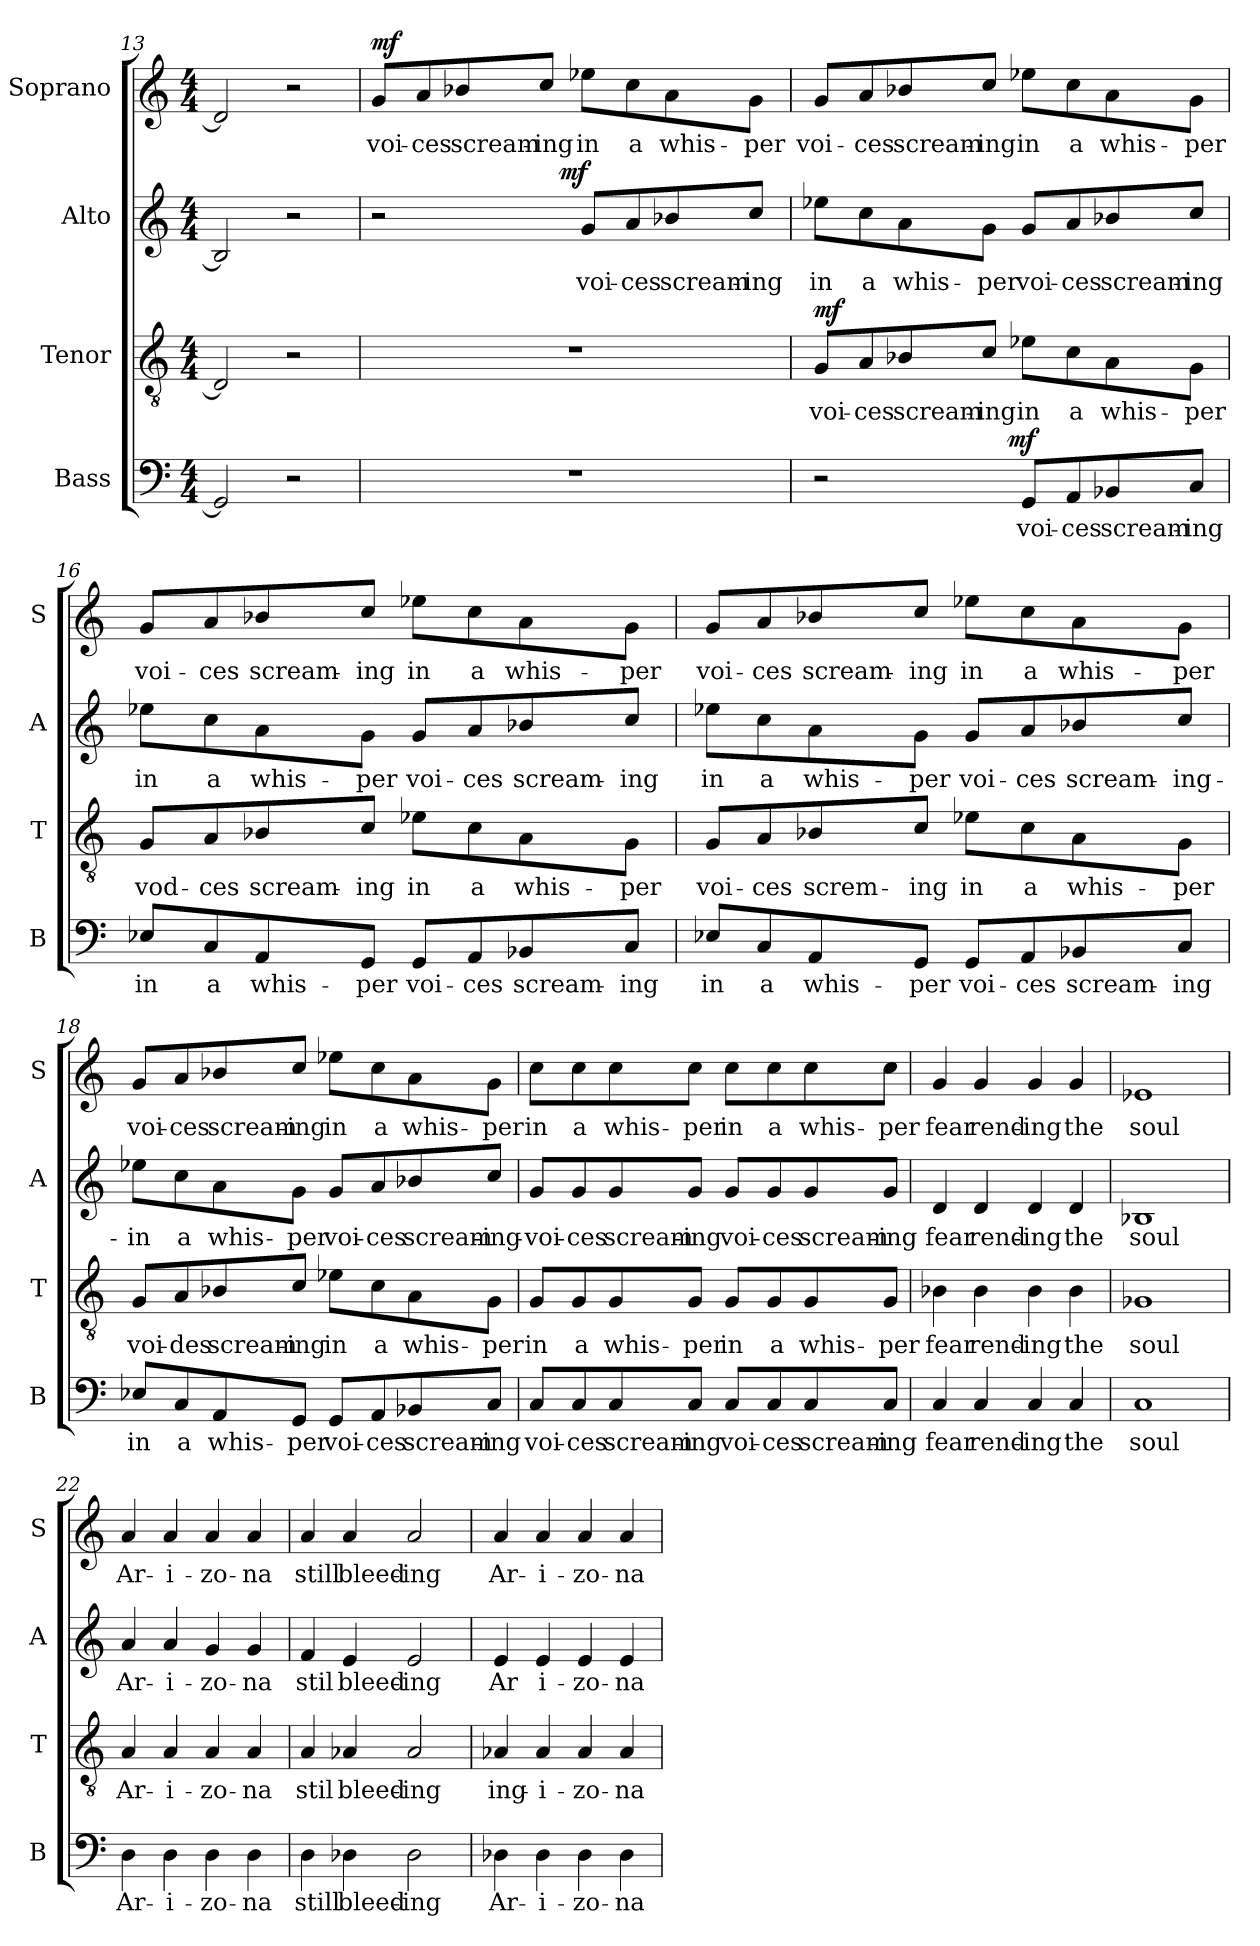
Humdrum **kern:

**kern	**text	**dynam	**kern	**text	**dynam	**kern	**text	**dynam	**kern	**text	**dynam
*part4	*part4	*part4	*part3	*part3	*part3	*part2	*part2	*part2	*part1	*part1	*part1
*staff4	*staff4	*staff4	*staff3	*staff3	*staff3	*staff2	*staff2	*staff2	*staff1	*staff1	*staff1
*I"Bass	*	*	*I"Tenor	*	*	*I"Alto	*	*	*I"Soprano	*	*
*I'B	*	*	*I'T	*	*	*I'A	*	*	*I'S	*	*
*clefF4	*	*	*clefGv2	*	*	*clefG2	*	*	*clefG2	*	*
*k[]	*	*	*k[]	*	*	*k[]	*	*	*k[]	*	*
*C:	*	*	*C:	*	*	*C:	*	*	*C:	*	*
*M4/4	*	*	*M4/4	*	*	*M4/4	*	*	*M4/4	*	*
=13	=13	=13	=13	=13	=13	=13	=13	=13	=13	=13	=13
2GG/]	.	.	2D/]	.	.	2B-/]	.	.	2d/]	.	.
2r	.	.	2r	.	.	2r	.	.	2r	.	.
!!LO:LB:g=z
=14	=14	=14	=14	=14	=14	=14	=14	=14	=14	=14	=14
!	!	!	!	!	!	!	!	!	!	!LO:LY:b	!LO:DY:a
*	*	*	*	*	*	*^	*	*	*	*	*
1r	.	.	1r	.	.	2r	4..ryy	.	.	8g/L	voi-	mf
!	!	!	!	!	!	!	!	!	!	!	!LO:LY:b	!
.	.	.	.	.	.	.	.	.	.	8a/	-ces	.
!	!	!	!	!	!	!	!	!	!	!	!LO:LY:b	!
.	.	.	.	.	.	.	.	.	.	8b-X/	scream-	.
!	!	!	!	!	!	!	!	!	!	!	!LO:LY:b	!
.	.	.	.	.	.	.	.	.	.	8cc/J	-ing	.
!	!	!	!	!	!	!	!	!	!LO:DY:a	!	!	!
.	.	.	.	.	.	.	2ryy	.	mf	.	.	.
!	!	!	!	!	!	!	!	!LO:LY:b	!	!	!LO:LY:b	!
.	.	.	.	.	.	8g/L	.	voi-	.	8ee-X\L	in	.
!	!	!	!	!	!	!	!	!LO:LY:b	!	!	!LO:LY:b	!
.	.	.	.	.	.	8a/	.	-ces	.	8cc\	a	.
!	!	!	!	!	!	!	!	!LO:LY:b	!	!	!LO:LY:b	!
.	.	.	.	.	.	8b-X/	.	scream-	.	8a\	whis-	.
!	!	!	!	!	!	!	!	!LO:LY:b	!	!	!LO:LY:b	!
.	.	.	.	.	.	8cc/J	.	-ing	.	8g\J	-per	.
.	.	.	.	.	.	.	16ryy	.	.	.	.	.
=15	=15	=15	=15	=15	=15	=15	=15	=15	=15	=15	=15	=15
!	!	!	!	!LO:LY:b	!LO:DY:a	!	!	!LO:LY:b	!	!	!LO:LY:b	!
*^	*	*	*	*	*	*v	*v	*	*	*	*	*
2r	4...ryy	.	.	8G/L	voi-	mf	8ee-X\L	in	.	8g/L	voi-	.
!	!	!	!	!	!LO:LY:b	!	!	!LO:LY:b	!	!	!LO:LY:b	!
.	.	.	.	8A/	-ces	.	8cc\	a	.	8a/	-ces	.
!	!	!	!	!	!LO:LY:b	!	!	!LO:LY:b	!	!	!LO:LY:b	!
.	.	.	.	8B-X/	scream-	.	8a\	whis-	.	8b-X/	scream-	.
!	!	!	!	!	!LO:LY:b	!	!	!LO:LY:b	!	!	!LO:LY:b	!
.	.	.	.	8c/J	-ing	.	8g\J	-per	.	8cc/J	-ing	.
!	!	!	!LO:DY:a	!	!	!	!	!	!	!	!	!
.	2ryy	.	mf	.	.	.	.	.	.	.	.	.
!	!	!LO:LY:b	!	!	!LO:LY:b	!	!	!LO:LY:b	!	!	!LO:LY:b	!
8GG/L	.	voi-	.	8e-X\L	in	.	8g/L	voi-	.	8ee-X\L	in	.
!	!	!LO:LY:b	!	!	!LO:LY:b	!	!	!LO:LY:b	!	!	!LO:LY:b	!
8AA/	.	-ces	.	8c\	a	.	8a/	-ces	.	8cc\	a	.
!	!	!LO:LY:b	!	!	!LO:LY:b	!	!	!LO:LY:b	!	!	!LO:LY:b	!
8BB-X/	.	scream-	.	8A\	whis-	.	8b-X/	scream-	.	8a\	whis-	.
!	!	!LO:LY:b	!	!	!LO:LY:b	!	!	!LO:LY:b	!	!	!LO:LY:b	!
8C/J	.	-ing	.	8G\J	-per	.	8cc/J	-ing	.	8g\J	-per	.
.	32ryy	.	.	.	.	.	.	.	.	.	.	.
!!LO:LB:g=z
=16	=16	=16	=16	=16	=16	=16	=16	=16	=16	=16	=16	=16
!	!	!LO:LY:b	!	!	!LO:LY:b	!	!	!LO:LY:b	!	!	!LO:LY:b	!
*v	*v	*	*	*	*	*	*	*	*	*	*	*
8E-X/L	in	.	8G/L	vod-	.	8ee-X\L	in	.	8g/L	voi-	.
!	!LO:LY:b	!	!	!LO:LY:b	!	!	!LO:LY:b	!	!	!LO:LY:b	!
8C/	a	.	8A/	-ces	.	8cc\	a	.	8a/	-ces	.
!	!LO:LY:b	!	!	!LO:LY:b	!	!	!LO:LY:b	!	!	!LO:LY:b	!
8AA/	whis-	.	8B-X/	scream-	.	8a\	whis-	.	8b-X/	scream-	.
!	!LO:LY:b	!	!	!LO:LY:b	!	!	!LO:LY:b	!	!	!LO:LY:b	!
8GG/J	-per	.	8c/J	-ing	.	8g\J	-per	.	8cc/J	-ing	.
!	!LO:LY:b	!	!	!LO:LY:b	!	!	!LO:LY:b	!	!	!LO:LY:b	!
8GG/L	voi-	.	8e-X\L	in	.	8g/L	voi-	.	8ee-X\L	in	.
!	!LO:LY:b	!	!	!LO:LY:b	!	!	!LO:LY:b	!	!	!LO:LY:b	!
8AA/	-ces	.	8c\	a	.	8a/	-ces	.	8cc\	a	.
!	!LO:LY:b	!	!	!LO:LY:b	!	!	!LO:LY:b	!	!	!LO:LY:b	!
8BB-X/	scream-	.	8A\	whis-	.	8b-X/	scream-	.	8a\	whis-	.
!	!LO:LY:b	!	!	!LO:LY:b	!	!	!LO:LY:b	!	!	!LO:LY:b	!
8C/J	-ing	.	8G\J	-per	.	8cc/J	-ing	.	8g\J	-per	.
=17	=17	=17	=17	=17	=17	=17	=17	=17	=17	=17	=17
!	!LO:LY:b	!	!	!LO:LY:b	!	!	!LO:LY:b	!	!	!LO:LY:b	!
8E-X/L	in	.	8G/L	voi-	.	8ee-X\L	in	.	8g/L	voi-	.
!	!LO:LY:b	!	!	!LO:LY:b	!	!	!LO:LY:b	!	!	!LO:LY:b	!
8C/	a	.	8A/	-ces	.	8cc\	a	.	8a/	-ces	.
!	!LO:LY:b	!	!	!LO:LY:b	!	!	!LO:LY:b	!	!	!LO:LY:b	!
8AA/	whis-	.	8B-X/	screm-	.	8a\	whis-	.	8b-X/	scream-	.
!	!LO:LY:b	!	!	!LO:LY:b	!	!	!LO:LY:b	!	!	!LO:LY:b	!
8GG/J	-per	.	8c/J	-ing	.	8g\J	-per	.	8cc/J	-ing	.
!	!LO:LY:b	!	!	!LO:LY:b	!	!	!LO:LY:b	!	!	!LO:LY:b	!
8GG/L	voi-	.	8e-X\L	in	.	8g/L	voi-	.	8ee-X\L	in	.
!	!LO:LY:b	!	!	!LO:LY:b	!	!	!LO:LY:b	!	!	!LO:LY:b	!
8AA/	-ces	.	8c\	a	.	8a/	-ces	.	8cc\	a	.
!	!LO:LY:b	!	!	!LO:LY:b	!	!	!LO:LY:b	!	!	!LO:LY:b	!
8BB-X/	scream-	.	8A\	whis-	.	8b-X/	scream-	.	8a\	whis-	.
!	!LO:LY:b	!	!	!LO:LY:b	!	!	!LO:LY:b	!	!	!LO:LY:b	!
8C/J	-ing	.	8G\J	-per	.	8cc/J	-ing-	.	8g\J	-per	.
!!LO:PB:g=z
=18	=18	=18	=18	=18	=18	=18	=18	=18	=18	=18	=18
!	!LO:LY:b	!	!	!LO:LY:b	!	!	!LO:LY:b	!	!	!LO:LY:b	!
8E-X/L	in	.	8G/L	voi-	.	8ee-X\L	-in	.	8g/L	voi-	.
!	!LO:LY:b	!	!	!LO:LY:b:rj	!	!	!LO:LY:b	!	!	!LO:LY:b:rj	!
8C/	a	.	8A/	-des	.	8cc\	a	.	8a/	-ces	.
!	!LO:LY:b	!	!	!LO:LY:b	!	!	!LO:LY:b	!	!	!LO:LY:b	!
8AA/	whis-	.	8B-X/	scream-	.	8a\	whis-	.	8b-X/	scream-	.
!	!LO:LY:b	!	!	!LO:LY:b:rj	!	!	!LO:LY:b	!	!	!LO:LY:b:rj	!
8GG/J	-per	.	8c/J	-ing	.	8g\J	-per	.	8cc/J	-ing	.
!	!LO:LY:b	!	!	!LO:LY:b	!	!	!LO:LY:b	!	!	!LO:LY:b	!
8GG/L	voi-	.	8e-X\L	in	.	8g/L	voi-	.	8ee-X\L	in	.
!	!LO:LY:b:rj	!	!	!LO:LY:b	!	!	!LO:LY:b:rj	!	!	!LO:LY:b	!
8AA/	-ces	.	8c\	a	.	8a/	-ces	.	8cc\	a	.
!	!LO:LY:b	!	!	!LO:LY:b	!	!	!LO:LY:b	!	!	!LO:LY:b	!
8BB-X/	scream-	.	8A\	whis-	.	8b-X/	scream-	.	8a\	whis-	.
!	!LO:LY:b:rj	!	!	!LO:LY:b	!	!	!LO:LY:b:rj	!	!	!LO:LY:b	!
8C/J	-ing	.	8G\J	-per	.	8cc/J	-ing-	.	8g\J	-per	.
=19	=19	=19	=19	=19	=19	=19	=19	=19	=19	=19	=19
!	!LO:LY:b	!	!	!LO:LY:b	!	!	!LO:LY:b	!	!	!LO:LY:b	!
8C/L	voi-	.	8G/L	in	.	8g/L	-voi-	.	8cc\L	in	.
!	!LO:LY:b:rj	!	!	!LO:LY:b	!	!	!LO:LY:b:rj	!	!	!LO:LY:b	!
8C/	-ces	.	8G/	a	.	8g/	-ces	.	8cc\	a	.
!	!LO:LY:b	!	!	!LO:LY:b	!	!	!LO:LY:b	!	!	!LO:LY:b	!
8C/	scream-	.	8G/	whis-	.	8g/	scream-	.	8cc\	whis-	.
!	!LO:LY:b:rj	!	!	!LO:LY:b	!	!	!LO:LY:b:rj	!	!	!LO:LY:b	!
8C/J	-ing	.	8G/J	-per	.	8g/J	-ing	.	8cc\J	-per	.
!	!LO:LY:b	!	!	!LO:LY:b	!	!	!LO:LY:b	!	!	!LO:LY:b	!
8C/L	voi-	.	8G/L	in	.	8g/L	voi-	.	8cc\L	in	.
!	!LO:LY:b:rj	!	!	!LO:LY:b	!	!	!LO:LY:b:rj	!	!	!LO:LY:b	!
8C/	-ces	.	8G/	a	.	8g/	-ces	.	8cc\	a	.
!	!LO:LY:b	!	!	!LO:LY:b	!	!	!LO:LY:b	!	!	!LO:LY:b	!
8C/	scream-	.	8G/	whis-	.	8g/	scream-	.	8cc\	whis-	.
!	!LO:LY:b:rj	!	!	!LO:LY:b	!	!	!LO:LY:b:rj	!	!	!LO:LY:b	!
8C/J	-ing	.	8G/J	-per	.	8g/J	-ing	.	8cc\J	-per	.
=20	=20	=20	=20	=20	=20	=20	=20	=20	=20	=20	=20
!	!LO:LY:b	!	!	!LO:LY:b	!	!	!LO:LY:b	!	!	!LO:LY:b	!
4C/	fear	.	4B-X\	fear	.	4d/	fear	.	4g/	fear	.
!	!LO:LY:b	!	!	!LO:LY:b	!	!	!LO:LY:b	!	!	!LO:LY:b	!
4C/	rend-	.	4B-\	rend-	.	4d/	rend-	.	4g/	rend-	.
!	!LO:LY:b:rj	!	!	!LO:LY:b:rj	!	!	!LO:LY:b:rj	!	!	!LO:LY:b:rj	!
4C/	-ing	.	4B-\	-ing	.	4d/	-ing	.	4g/	-ing	.
!	!LO:LY:b	!	!	!LO:LY:b	!	!	!LO:LY:b	!	!	!LO:LY:b	!
4C/	the	.	4B-\	the	.	4d/	the	.	4g/	the	.
=21	=21	=21	=21	=21	=21	=21	=21	=21	=21	=21	=21
!	!LO:LY:b	!	!	!LO:LY:b	!	!	!LO:LY:b	!	!	!LO:LY:b	!
1C	soul	.	1G-X	soul	.	1B-X	soul	.	1e-X	soul	.
!!LO:LB:g=z
=22	=22	=22	=22	=22	=22	=22	=22	=22	=22	=22	=22
!	!LO:LY:b	!	!	!LO:LY:b	!	!	!LO:LY:b	!	!	!LO:LY:b	!
4D\	Ar-	.	4A/	Ar-	.	4a/	Ar-	.	4a/	Ar-	.
!	!LO:LY:b	!	!	!LO:LY:b	!	!	!LO:LY:b	!	!	!LO:LY:b	!
4D\	-i-	.	4A/	-i-	.	4a/	-i-	.	4a/	-i-	.
!	!LO:LY:b	!	!	!LO:LY:b	!	!	!LO:LY:b	!	!	!LO:LY:b	!
4D\	-zo-	.	4A/	-zo-	.	4g/	-zo-	.	4a/	-zo-	.
!	!LO:LY:b	!	!	!LO:LY:b	!	!	!LO:LY:b	!	!	!LO:LY:b	!
4D\	-na	.	4A/	-na	.	4g/	-na	.	4a/	-na	.
=23	=23	=23	=23	=23	=23	=23	=23	=23	=23	=23	=23
!	!LO:LY:b	!	!	!LO:LY:b	!	!	!LO:LY:b	!	!	!LO:LY:b	!
4D\	still	.	4A/	stil	.	4f/	stil	.	4a/	still	.
!	!LO:LY:b	!	!	!LO:LY:b	!	!	!LO:LY:b	!	!	!LO:LY:b	!
4D-X\	bleed-	.	4A-X/	bleed-	.	4e/	bleed-	.	4a/	bleed-	.
!	!LO:LY:b:rj	!	!	!LO:LY:b:rj	!	!	!LO:LY:b:rj	!	!	!LO:LY:b:rj	!
2D-\	-ing	.	2A-/	-ing	.	2e/	-ing	.	2a/	-ing	.
=24	=24	=24	=24	=24	=24	=24	=24	=24	=24	=24	=24
!	!LO:LY:b	!	!	!LO:LY:b	!	!	!LO:LY:b	!	!	!LO:LY:b	!
4D-X\	Ar-	.	4A-X/	ing-	.	4e/	Ar	.	4a/	Ar-	.
!	!LO:LY:b	!	!	!LO:LY:b	!	!	!LO:LY:b	!	!	!LO:LY:b	!
4D-\	-i-	.	4A-/	-i-	.	4e/	i-	.	4a/	-i-	.
!	!LO:LY:b	!	!	!LO:LY:b	!	!	!LO:LY:b	!	!	!LO:LY:b	!
4D-\	-zo-	.	4A-/	-zo-	.	4e/	-zo-	.	4a/	-zo-	.
!	!LO:LY:b	!	!	!LO:LY:b	!	!	!LO:LY:b	!	!	!LO:LY:b	!
4D-\	-na	.	4A-/	-na	.	4e/	-na	.	4a/	-na	.
=	=	=	=	=	=	=	=	=	=	=	=
*-	*-	*-	*-	*-	*-	*-	*-	*-	*-	*-	*-
